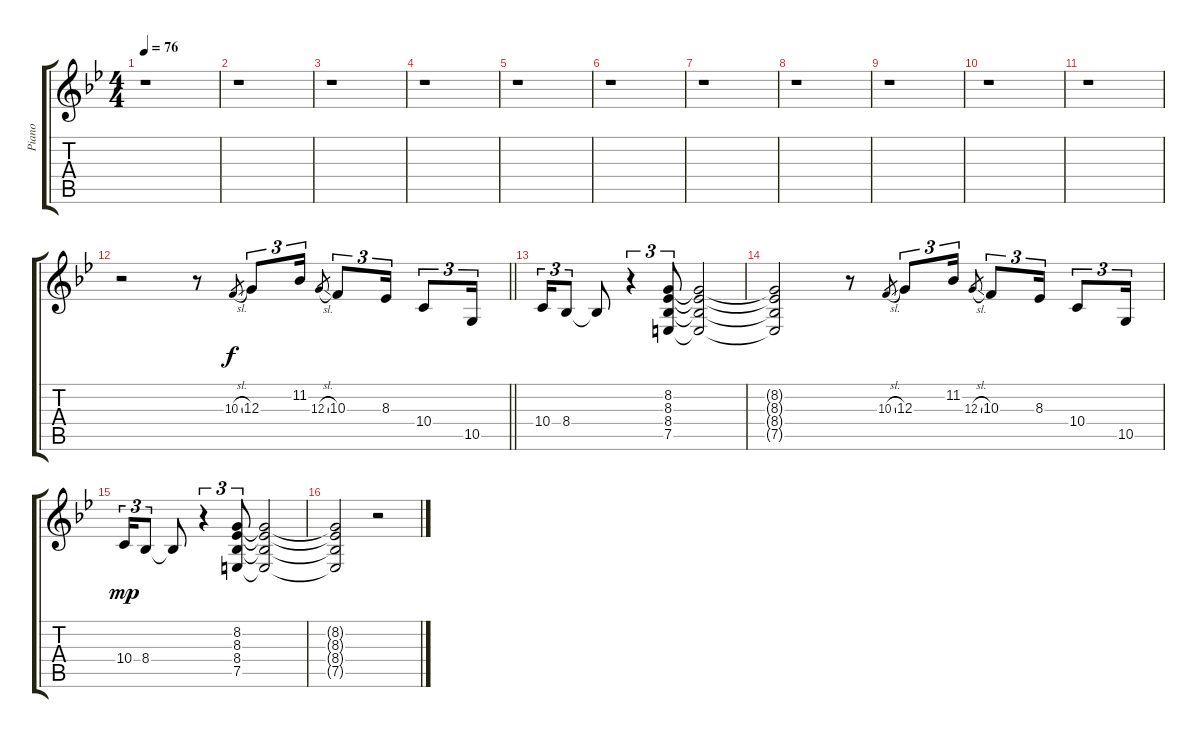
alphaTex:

\track ("Piano" "Piano") {instrument electricpiano1}
\staff {score tabs}
\tuning (E4 B3 G3 D3 A2 E2) {hide}
\ts (4 4)
\tempo 76
\clef g2
\ks bb
r.1{dy pp} |
r.1 |
r.1 |
r.1 |
r.1 |
r.1 |
r.1 |
r.1 |
r.1 |
r.1 |
r.1 |
\barLineRight lightlight
r.2 r.8 10.3{sl}.8{gr dy f} 12.3.8{tu (3 2)} 11.2.16{tu (3 2)} 12.3{sl}.8{gr} 10.3.8{tu (3 2)} 8.3.16{tu (3 2)} 10.4.8{tu (3 2)} 10.5.16{tu (3 2)} |
10.4.16{tu (3 2)} 8.4.8{tu (3 2)} 8.4{t}.8 r.4{tu (3 2)} (8.2 8.3 8.4 7.5).8{tu (3 2)} (8.2{t} 8.3{t} 8.4{t} 7.5{t}).2 |
(8.2{t} 8.3{t} 8.4{t} 7.5{t}).2 r.8 10.3{sl}.8{gr} 12.3.8{tu (3 2)} 11.2.16{tu (3 2)} 12.3{sl}.8{gr} 10.3.8{tu (3 2)} 8.3.16{tu (3 2)} 10.4.8{tu (3 2)} 10.5.16{tu (3 2)} |
10.4.16{tu (3 2) dy mp} 8.4.8{tu (3 2)} 8.4{t}.8 r.4{tu (3 2)} (8.2 8.3 8.4 7.5).8{tu (3 2)} (8.2{t} 8.3{t} 8.4{t} 7.5{t}).2 |
(8.2{t} 8.3{t} 8.4{t} 7.5{t}).2 r.2
